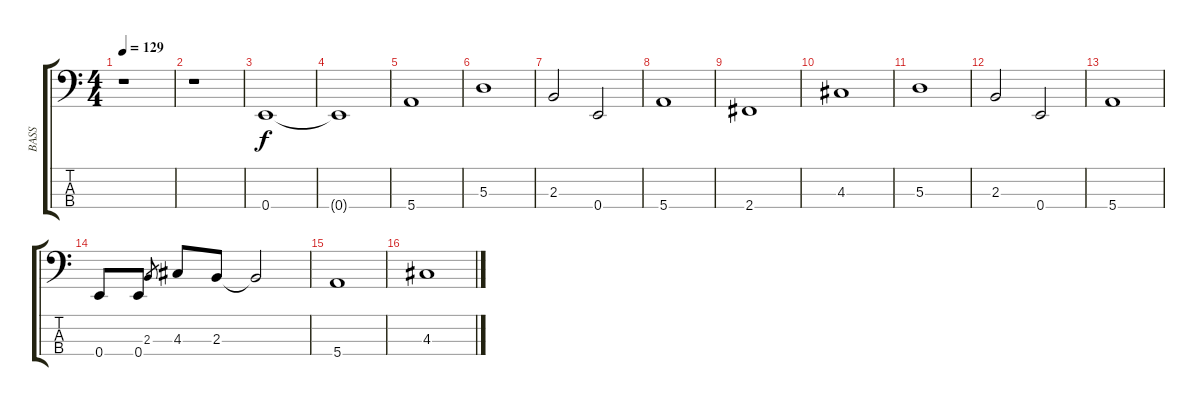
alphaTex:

\track ("BASS" "BASS") {instrument electricbassfinger}
\staff {score tabs}
\tuning (G2 D2 A1 E1) {hide}
\ts (4 4)
\tempo 129
\clef f4
\ks c
r.1{dy fff} |
r.1 |
0.4.1{dy f} |
0.4{t}.1 |
5.4.1 |
5.3.1 |
2.3.2 0.4.2 |
5.4.1 |
2.4.1 |
4.3.1 |
5.3.1 |
2.3.2 0.4.2 |
5.4.1 |
0.4.8 0.4.8 2.3.8{gr} 4.3.8 2.3.8 2.3{t}.2 |
5.4.1 |
4.3.1
